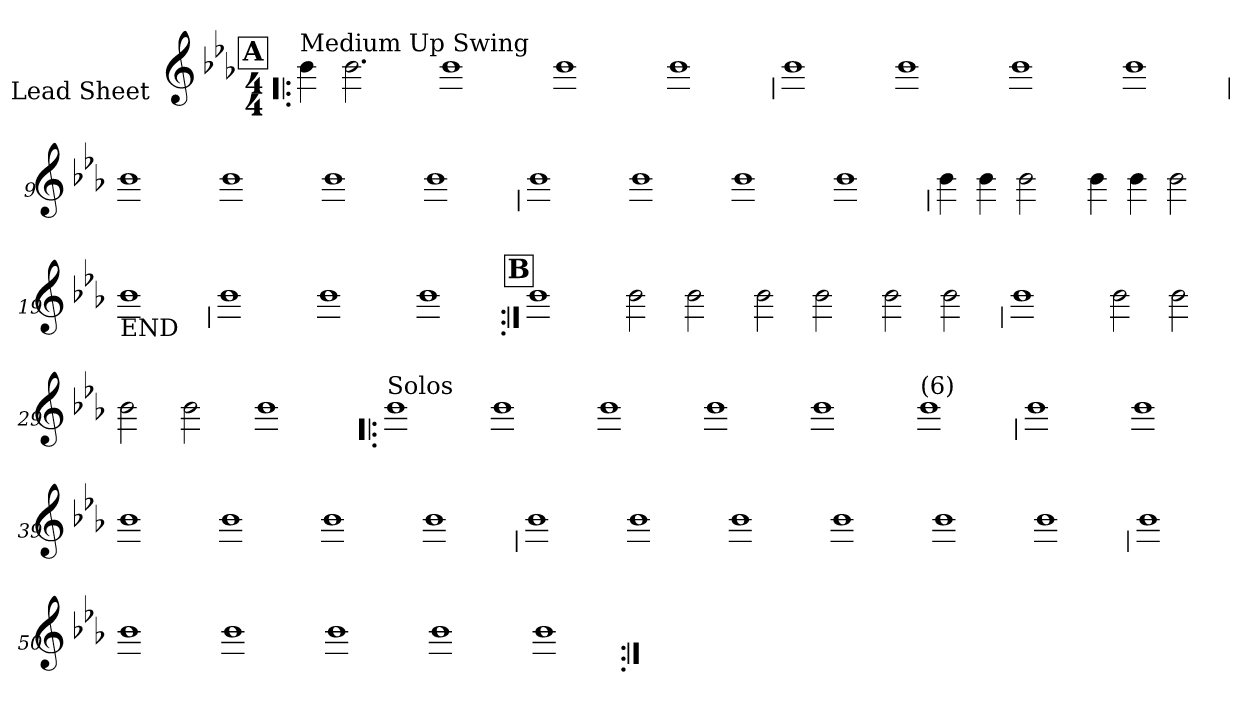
**kern
*part1
*staff1
*I"Lead Sheet
*stria0
*clefG2
*k[b-e-a-]
*c:
*M4/4
!!LO:REH:place=s1:a:t=A
=1!|:
!LO:TX:a:t=Medium Up Swing
4b-
2.b-
=2-
1b-
=3-
1b-
=4-
1b-
!!LO:LB:g=z
=5
1b-
=6-
1b-
=7-
1b-
=8-
1b-
!!LO:LB:g=z
=9
1b-
=10-
1b-
=11-
1b-
=12-
1b-
!!LO:LB:g=z
=13
1b-
=14-
1b-
=15-
1b-
=16-
1b-
!!LO:LB:g=z
=17
4b-
4b-
2b-
=18-
4b-
4b-
2b-
=19-
!LO:TX:b:t=END
1b-
!!LO:LB:g=z
=20
1b-
=21-
1b-
=22-
1b-
!!LO:LB:g=z
!!LO:REH:place=s1:a:t=B
=23:|!
1b-
=24-
2b-
2b-
=25-
2b-
2b-
=26-
2b-
2b-
!!LO:LB:g=z
=27
1b-
=28-
2b-
2b-
=29-
2b-
2b-
=30-
1b-
!!LO:LB:g=z
=31!|:
!LO:TX:a:t=Solos
1b-
=32-
1b-
=33-
1b-
=34-
1b-
=35-
1b-
=36-
!LO:TX:a:t=(6)
1b-
!!LO:LB:g=z
=37
1b-
=38-
1b-
=39-
1b-
=40-
1b-
=41-
1b-
=42-
1b-
!!LO:LB:g=z
=43
1b-
=44-
1b-
=45-
1b-
=46-
1b-
=47-
1b-
=48-
1b-
!!LO:LB:g=z
=49
1b-
=50-
1b-
=51-
1b-
=52-
1b-
=53-
1b-
=54-
1b-
=:|!
*-
